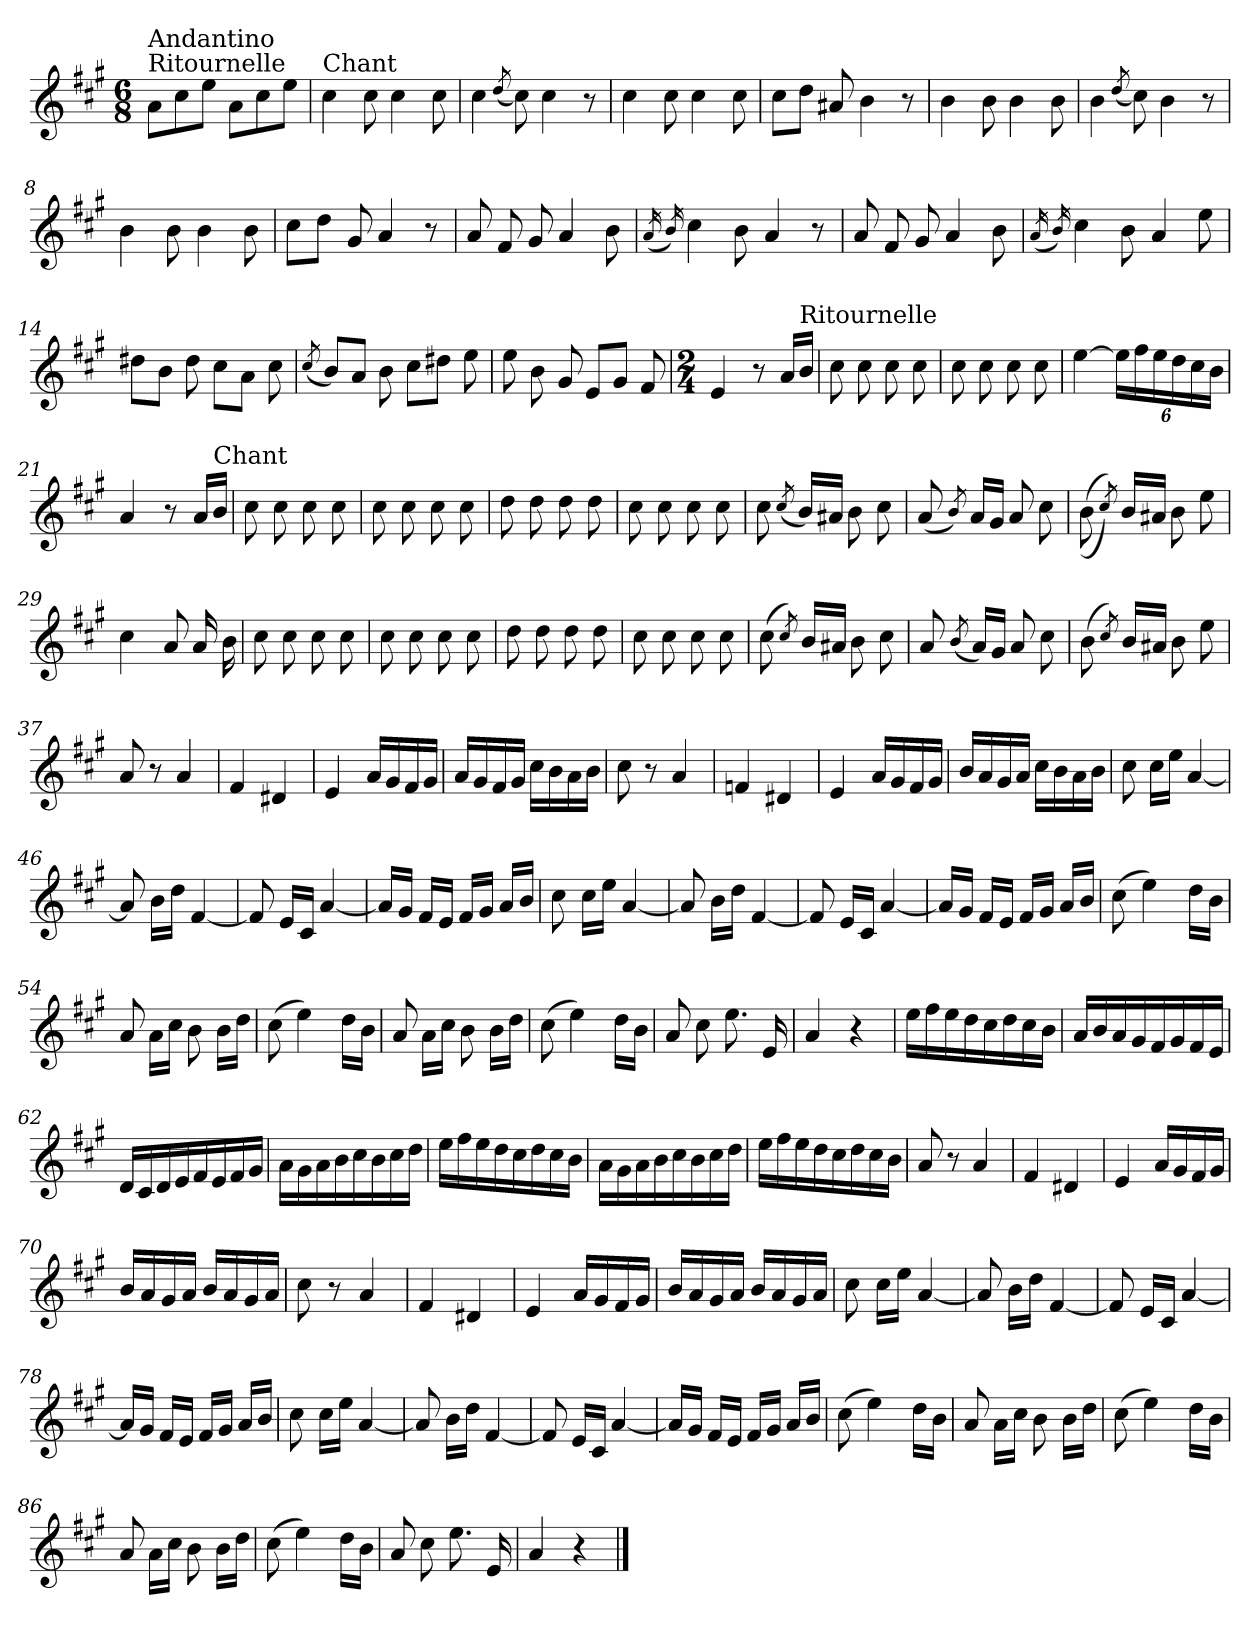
**kern
*part1
*staff1
*clefG2
*k[f#c#g#]
*A:
*M6/8
=1
!LO:TX:a:t=Ritournelle
!LO:TX:a:t=Andantino
8a\L
8cc#\
8ee\J
8a\L
8cc#\
8ee\J
=2
!LO:TX:a:t=Chant
4cc#\
8cc#\
4cc#\
8cc#\
=3
4cc#\
(<8qdd/
8cc#\)
4cc#\
8r
=4
4cc#\
8cc#\
4cc#\
8cc#\
=5
8cc#\L
8dd\J
8a#X/
4b\
8r
=6
4b\
8b\
4b\
8b\
!!LO:LB:g=z
=7
4b\
(<8qdd/
8cc#\)
4b\
8r
=8
4b\
8b\
4b\
8b\
=9
8cc#\L
8dd\J
8g#/
4a/
8r
=10
8a/
8f#/
8g#/
4a/
8b\
=11
(<16qa/
16qb/)
4cc#\
8b\
4a/
8r
=12
8a/
8f#/
8g#/
4a/
8b\
!!LO:LB:g=z
=13
(<16qa/
16qb/)
4cc#\
8b\
4a/
8ee\
=14
8dd#X\L
8b\J
8dd#\
8cc#\L
8a\J
8cc#\
=15
(<8qcc#/
8b/L)
8a/J
8b\
8cc#\L
8dd#X\J
8ee\
=16
8ee\
8b\
8g#/
8e/L
8g#/J
8f#/
=17
*M2/4
4e/
8r
16a/LL
!LO:TX:a:t=Ritournelle
16b/JJ
=18
8cc#\
8cc#\
8cc#\
8cc#\
!!LO:LB:g=z
=19
8cc#\
8cc#\
8cc#\
8cc#\
=20
[4ee\
24ee\LL]
24ff#\
24ee\
24dd\
24cc#\
24b\JJ
=21
4a/
8r
16a/LL
!LO:TX:a:t=Chant
16b/JJ
=22
8cc#\
8cc#\
8cc#\
8cc#\
=23
8cc#\
8cc#\
8cc#\
8cc#\
=24
8dd\
8dd\
8dd\
8dd\
=25
8cc#\
8cc#\
8cc#\
8cc#\
=26
8cc#\
(<8qcc#/
16b/LL)
16a#X/JJ
8b\
8cc#\
!!LO:LB:g=z
=27
(<8a/
8qb/)
16a/LL
16g#/JJ
8a/
8cc#\
=28
(>(>8b\
8qcc#/))
16b/LL
16a#X/JJ
8b\
8ee\
=29
4cc#\
8a/
16a/
16b\
=30
8cc#\
8cc#\
8cc#\
8cc#\
=31
8cc#\
8cc#\
8cc#\
8cc#\
=32
8dd\
8dd\
8dd\
8dd\
=33
8cc#\
8cc#\
8cc#\
8cc#\
!!LO:LB:g=z
=34
(>8cc#\
8qcc#/)
16b/LL
16a#X/JJ
8b\
8cc#\
=35
8a/
(<8qb/
16a/LL)
16g#/JJ
8a/
8cc#\
=36
(>8b\
8qcc#/)
16b/LL
16a#X/JJ
8b\
8ee\
=37
8a/
8r
4a/
=38
4f#/
4d#X/
=39
4e/
16a/LL
16g#/
16f#/
16g#/JJ
=40
16a/LL
16g#/
16f#/
16g#/JJ
16cc#\LL
16b\
16a\
16b\JJ
!!LO:LB:g=z
=41
8cc#\
8r
4a/
=42
4fn/
4d#X/
=43
4e/
16a/LL
16g#/
16f#/
16g#/JJ
=44
16b/LL
16a/
16g#/
16a/JJ
16cc#\LL
16b\
16a\
16b\JJ
=45
8cc#\
16cc#\LL
16ee\JJ
[4a/
=46
8a/]
16b\LL
16dd\JJ
[4f#/
=47
8f#/]
16e/LL
16c#/JJ
[4a/
=48
16a/LL]
16g#/JJ
16f#/LL
16e/JJ
16f#/LL
16g#/JJ
16a/LL
16b/JJ
!!LO:LB:g=z
=49
8cc#\
16cc#\LL
16ee\JJ
[4a/
=50
8a/]
16b\LL
16dd\JJ
[4f#/
=51
8f#/]
16e/LL
16c#/JJ
[4a/
=52
16a/LL]
16g#/JJ
16f#/LL
16e/JJ
16f#/LL
16g#/JJ
16a/LL
16b/JJ
=53
(>8cc#\
4ee\)
16dd\LL
16b\JJ
=54
8a/
16a\LL
16cc#\JJ
8b\
16b\LL
16dd\JJ
=55
(>8cc#\
4ee\)
16dd\LL
16b\JJ
!!LO:PB:g=z
=56
8a/
16a\LL
16cc#\JJ
8b\
16b\LL
16dd\JJ
=57
(>8cc#\
4ee\)
16dd\LL
16b\JJ
=58
8a/
8cc#\
8.ee\
16e/
=59
4a/
4r
=60
16ee\LL
16ff#\
16ee\
16dd\
16cc#\
16dd\
16cc#\
16b\JJ
=61
16a/LL
16b/
16a/
16g#/
16f#/
16g#/
16f#/
16e/JJ
=62
16d/LL
16c#/
16d/
16e/
16f#/
16e/
16f#/
16g#/JJ
!!LO:LB:g=z
=63
16a\LL
16g#\
16a\
16b\
16cc#\
16b\
16cc#\
16dd\JJ
=64
16ee\LL
16ff#\
16ee\
16dd\
16cc#\
16dd\
16cc#\
16b\JJ
=65
16a\LL
16g#\
16a\
16b\
16cc#\
16b\
16cc#\
16dd\JJ
=66
16ee\LL
16ff#\
16ee\
16dd\
16cc#\
16dd\
16cc#\
16b\JJ
=67
8a/
8r
4a/
=68
4f#/
4d#X/
=69
4e/
16a/LL
16g#/
16f#/
16g#/JJ
!!LO:LB:g=z
=70
16b/LL
16a/
16g#/
16a/JJ
16b/LL
16a/
16g#/
16a/JJ
=71
8cc#\
8r
4a/
=72
4f#/
4d#X/
=73
4e/
16a/LL
16g#/
16f#/
16g#/JJ
=74
16b/LL
16a/
16g#/
16a/JJ
16b/LL
16a/
16g#/
16a/JJ
=75
8cc#\
16cc#\LL
16ee\JJ
[4a/
=76
8a/]
16b\LL
16dd\JJ
[4f#/
!!LO:LB:g=z
=77
8f#/]
16e/LL
16c#/JJ
[4a/
=78
16a/LL]
16g#/JJ
16f#/LL
16e/JJ
16f#/LL
16g#/JJ
16a/LL
16b/JJ
=79
8cc#\
16cc#\LL
16ee\JJ
[4a/
=80
8a/]
16b\LL
16dd\JJ
[4f#/
=81
8f#/]
16e/LL
16c#/JJ
[4a/
=82
16a/LL]
16g#/JJ
16f#/LL
16e/JJ
16f#/LL
16g#/JJ
16a/LL
16b/JJ
=83
(>8cc#\
4ee\)
16dd\LL
16b\JJ
!!LO:LB:g=z
=84
8a/
16a\LL
16cc#\JJ
8b\
16b\LL
16dd\JJ
=85
(>8cc#\
4ee\)
16dd\LL
16b\JJ
=86
8a/
16a\LL
16cc#\JJ
8b\
16b\LL
16dd\JJ
=87
(>8cc#\
4ee\)
16dd\LL
16b\JJ
=88
8a/
8cc#\
8.ee\
16e/
=89
4a/
4r
==
*-
